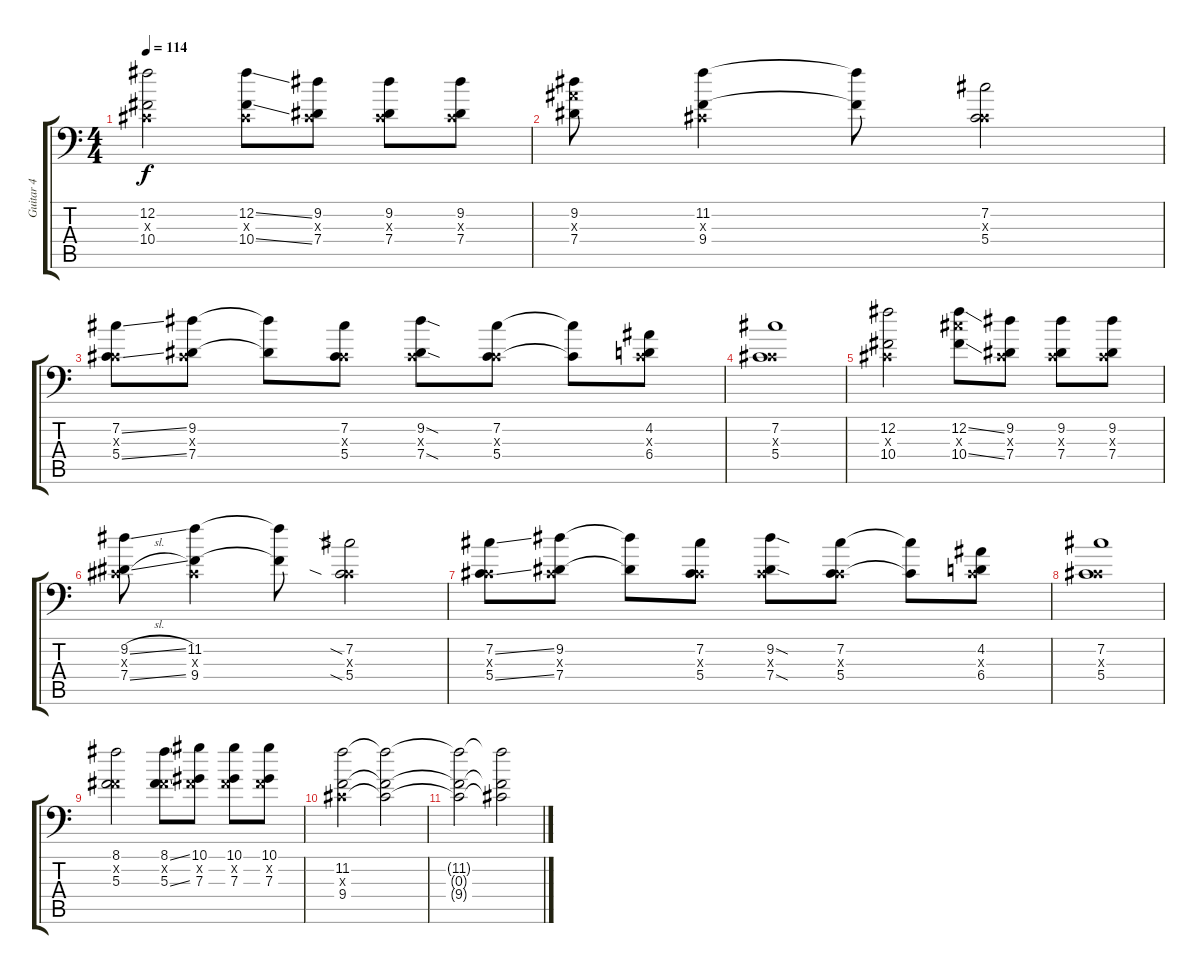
\track ("Guitar 4" "Guitar 4") {instrument distortionguitar}
\staff {score tabs}
\tuning (Bb3 Gb3 Db3 Ab2 Db2 Ab1) {hide}
\ts (4 4)
\tempo 114
\clef f4
\ks c
(12.2 0.3{x} 10.4).2{dy f} (12.2{ss} 0.3{x} 10.4{ss}).8 (9.2 0.3{x} 7.4).8 (9.2 0.3{x} 7.4).8 (9.2 0.3{x} 7.4).8 |
(9.2 9.3{x} 7.4).8 (11.2 0.3{x} 9.4).4 (11.2{t} 9.4{t}).8 (7.2 0.3{x} 5.4).2 |
(7.2{ss} 0.3{x} 5.4{ss}).8 (9.2 0.3{x} 7.4).8 (9.2{t} 7.4{t}).8 (7.2 0.3{x} 5.4).8 (9.2{sod} 0.3{x} 7.4{sod}).8 (7.2 0.3{x} 5.4).8 (7.2{t} 5.4{t}).8 (4.2 0.3{x} 6.4).8 |
(7.2 0.3{x} 5.4).1 |
(12.2 0.3{x} 10.4).2 (12.2{ss} 12.3{x} 10.4{ss}).8 (9.2 0.3{x} 7.4).8 (9.2 0.3{x} 7.4).8 (9.2 0.3{x} 7.4).8 |
(9.2{sl} 0.3{x} 7.4{sl}).8 (11.2 0.3{x} 9.4).4 (11.2{t} 9.4{t}).8 (7.2{sia} 0.3{x} 5.4{sia}).2 |
(7.2{ss} 0.3{x} 5.4{ss}).8 (9.2 0.3{x} 7.4).8 (9.2{t} 7.4{t}).8 (7.2 0.3{x} 5.4).8 (9.2{sod} 0.3{x} 7.4{sod}).8 (7.2 0.3{x} 5.4).8 (7.2{t} 5.4{t}).8 (4.2 0.3{x} 6.4).8 |
(7.2 0.3{x} 5.4).1 |
(8.1 0.2{x} 5.3).2 (8.1{ss} 0.2{x} 5.3{ss}).8 (10.1 0.2{x} 7.3).8 (10.1 0.2{x} 7.3).8 (10.1 0.2{x} 7.3).8 |
(11.2 0.3{x} 9.4).2 (11.2{t} 0.3{t} 9.4{t}).2 |
(11.2{t} 0.3{t} 9.4{t}).2 (11.2{t} 0.3{t} 9.4{t}).2
